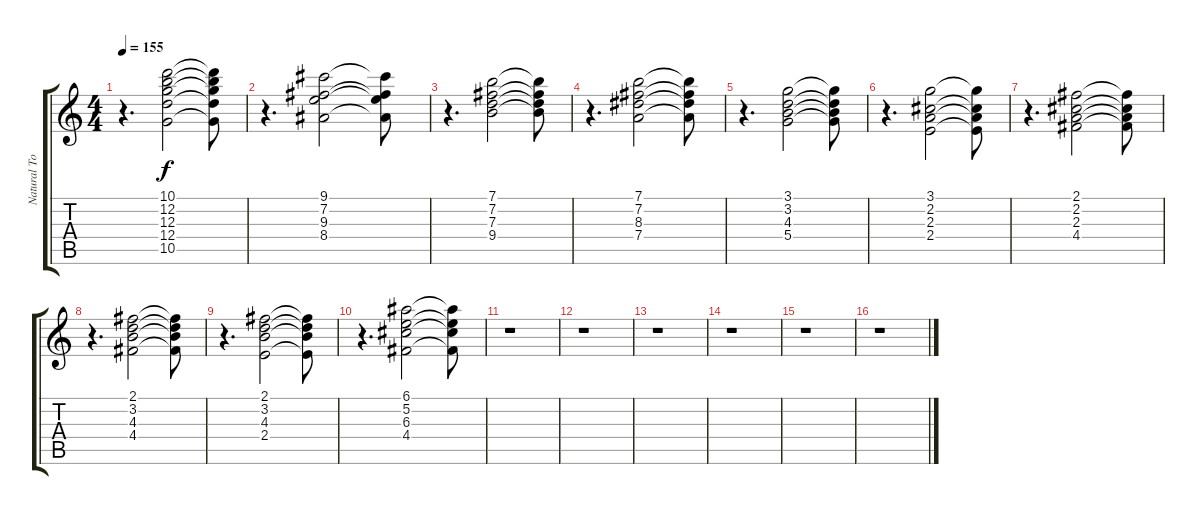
\track ("Natural Tone" "Natural To") {instrument electricguitarclean}
\staff {score tabs}
\tuning (E4 B3 G3 D3 A2 E2) {hide}
\ts (4 4)
\tempo 155
\clef g2
\ks c
r.4{d dy f} (10.1 12.2 12.3 12.4 10.5).2 (10.1{t} 12.2{t} 12.3{t} 12.4{t} 10.5{t}).8 |
r.4{d} (9.1 7.2 9.3 8.4).2 (9.1{t} 7.2{t} 9.3{t} 8.4{t}).8 |
r.4{d} (7.1 7.2 7.3 9.4).2 (7.1{t} 7.2{t} 7.3{t} 9.4{t}).8 |
r.4{d} (7.1 7.2 8.3 7.4).2 (7.1{t} 7.2{t} 8.3{t} 7.4{t}).8 |
r.4{d} (3.1 3.2 4.3 5.4).2 (3.1{t} 3.2{t} 4.3{t} 5.4{t}).8 |
r.4{d} (3.1 2.2 2.3 2.4).2 (3.1{t} 2.2{t} 2.3{t} 2.4{t}).8 |
r.4{d} (2.1 2.2 2.3 4.4).2 (2.1{t} 2.2{t} 2.3{t} 4.4{t}).8 |
r.4{d} (2.1 3.2 4.3 4.4).2 (2.1{t} 3.2{t} 4.3{t} 4.4{t}).8 |
r.4{d} (2.1 3.2 4.3 2.4).2 (2.1{t} 3.2{t} 4.3{t} 2.4{t}).8 |
r.4{d} (6.1 5.2 6.3 4.4).2 (6.1{t} 5.2{t} 6.3{t} 4.4{t}).8 |
r.1 |
r.1 |
r.1 |
r.1 |
r.1 |
r.1
